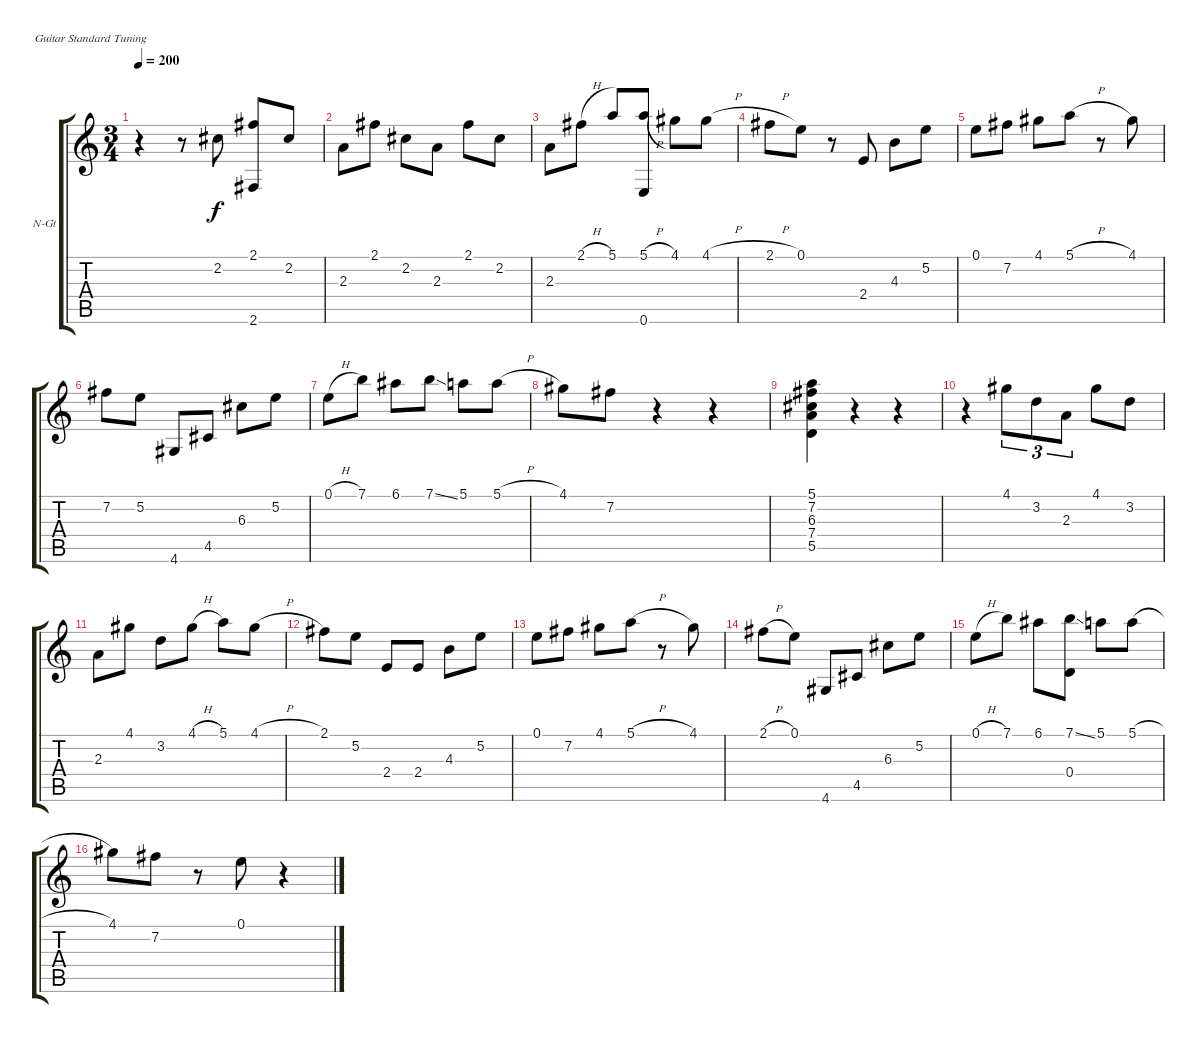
\bracketExtendMode groupsimilarinstruments
\firstSystemTrackNameOrientation horizontal
\otherSystemsTrackNameOrientation horizontal
\track ("Piste 1" "N-Gt") {instrument acousticguitarnylon}
\staff {score tabs}
\tuning (E4 B3 G3 D3 A2 E2)
\ts (3 4)
\tempo 200
\clef g2
\ks c
r.4{dy f} r.8 2.2.8 (2.1 2.6).8 2.2.8 |
2.3.8 2.1.8 2.2.8 2.3.8 2.1.8 2.2.8 |
2.3.8 2.1{h}.8 5.1.8 (5.1{h} 0.6).8 4.1.8 4.1{h}.8 |
2.1{h}.8 0.1.8 r.8 2.4.8 4.3.8 5.2.8 |
0.1.8 7.2.8 4.1.8 5.1{h}.8 r.8 4.1.8 |
7.2.8 5.2.8 4.6.8 4.5.8 6.3.8 5.2.8 |
0.1{h}.8 7.1.8 6.1.8 7.1{ss}.8 5.1.8 5.1{h}.8 |
4.1.8 7.2.8 r.4 r.4 |
(5.1 7.2 6.3 7.4 5.5).4 r.4 r.4 |
r.4 4.1.8{tu (3 2)} 3.2.8{tu (3 2)} 2.3.8{tu (3 2)} 4.1.8 3.2.8 |
2.3.8 4.1.8 3.2.8 4.1{h}.8 5.1.8 4.1{h}.8 |
2.1.8 5.2.8 2.4.8 2.4.8 4.3.8 5.2.8 |
0.1.8 7.2.8 4.1.8 5.1{h}.8 r.8 4.1.8 |
2.1{h}.8 0.1.8 4.6.8 4.5.8 6.3.8 5.2.8 |
0.1{h}.8 7.1.8 6.1.8 (7.1{ss} 0.4).8 5.1.8 5.1{h}.8 |
4.1.8 7.2.8 r.8 0.1.8 r.4
